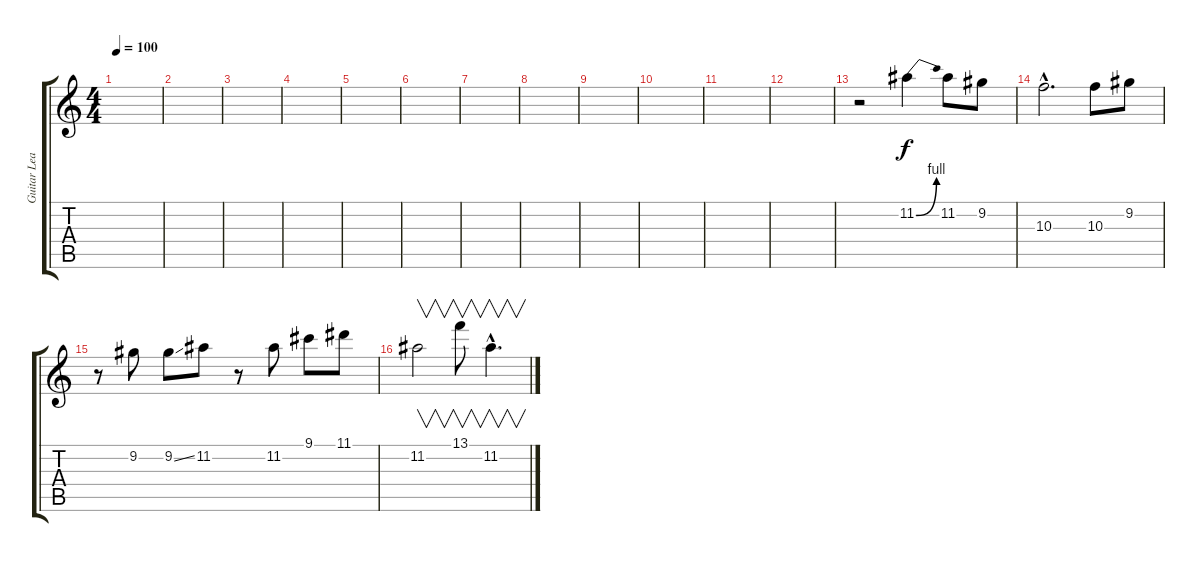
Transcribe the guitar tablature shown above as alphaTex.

\track ("Guitar Lead" "Guitar Lea") {instrument distortionguitar}
\staff {score tabs}
\tuning (E4 B3 G3 D3 A2 E2) {hide}
\ts (4 4)
\tempo 100
\clef g2
\ks c
|
|
|
|
|
|
|
|
|
|
|
|
r.2 11.2{be (bend 0 0 60 4)}.4 11.2.8 9.2.8 |
10.3{hac}.2{d} 10.3.8 9.2.8 |
r.8 9.2.8 9.2{ss}.8 11.2.8 r.8 11.2.8 9.1.8 11.1.8 |
11.2.2{v} 13.1.8{v} 11.2{hac}.4{v d}
